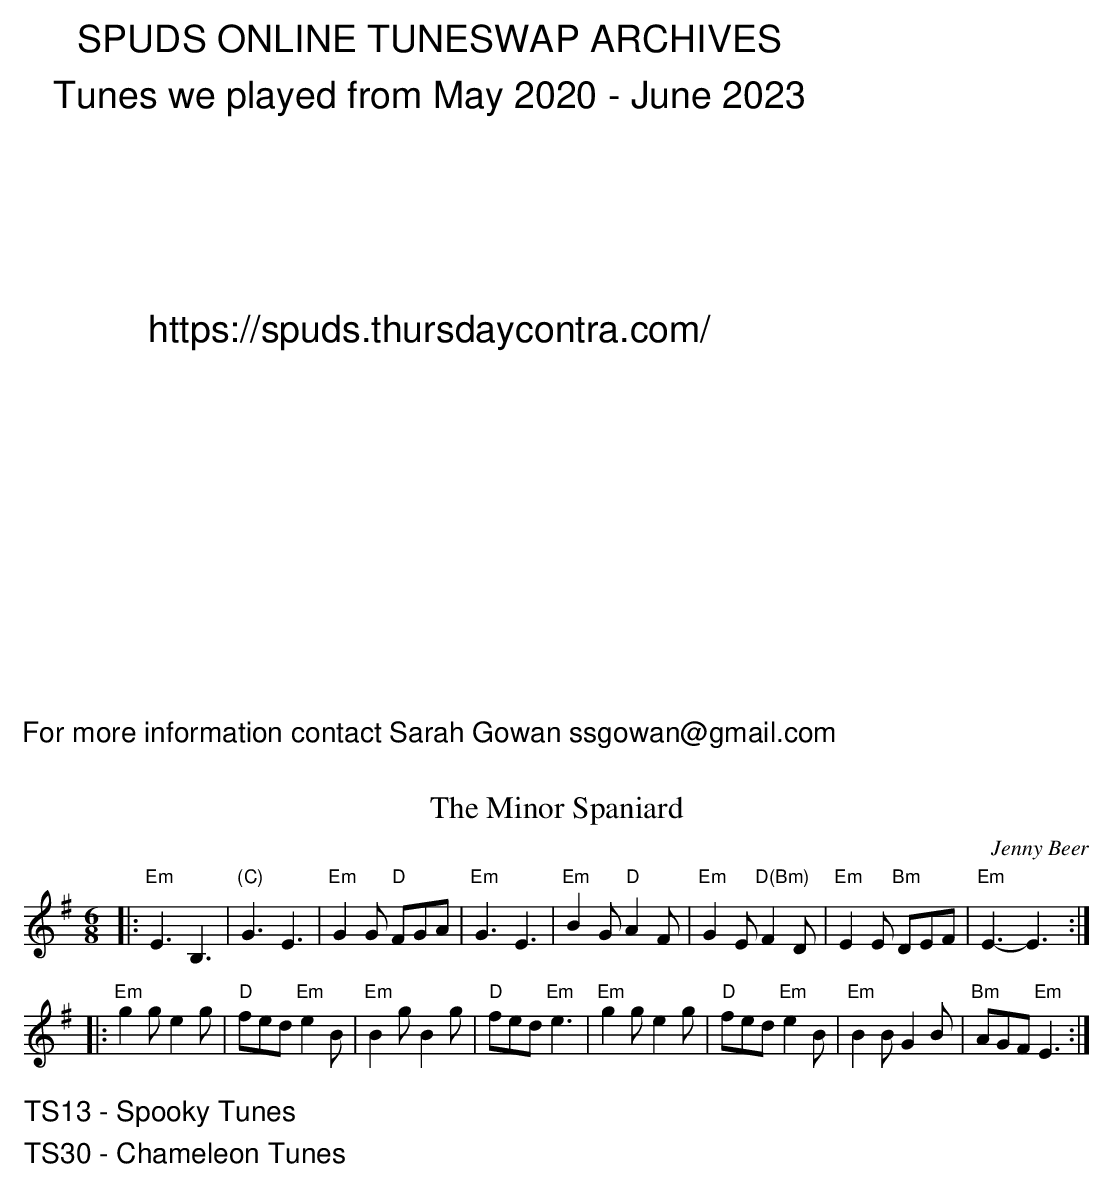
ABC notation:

X:1
T:Minor Spaniard, The
C:Jenny Beer
M:6/8
L:1/8
K:Em
|:"Em"E3 B,3|"(C)"G3 E3|"Em"G2G "D"FGA|"Em"G3 E3|\
"Em"B2G "D"A2F|"Em"G2E "D(Bm)"F2D|"Em"E2E "Bm"DEF|"Em"E3- E3:|
|:"Em"g2g e2g|"D"fed "Em"e2B|"Em"B2g B2g|"D"fed "Em"e3|\
"Em"g2g e2g|"D"fed "Em"e2B|"Em"B2B G2B|"Bm"AGF "Em"E3:|
